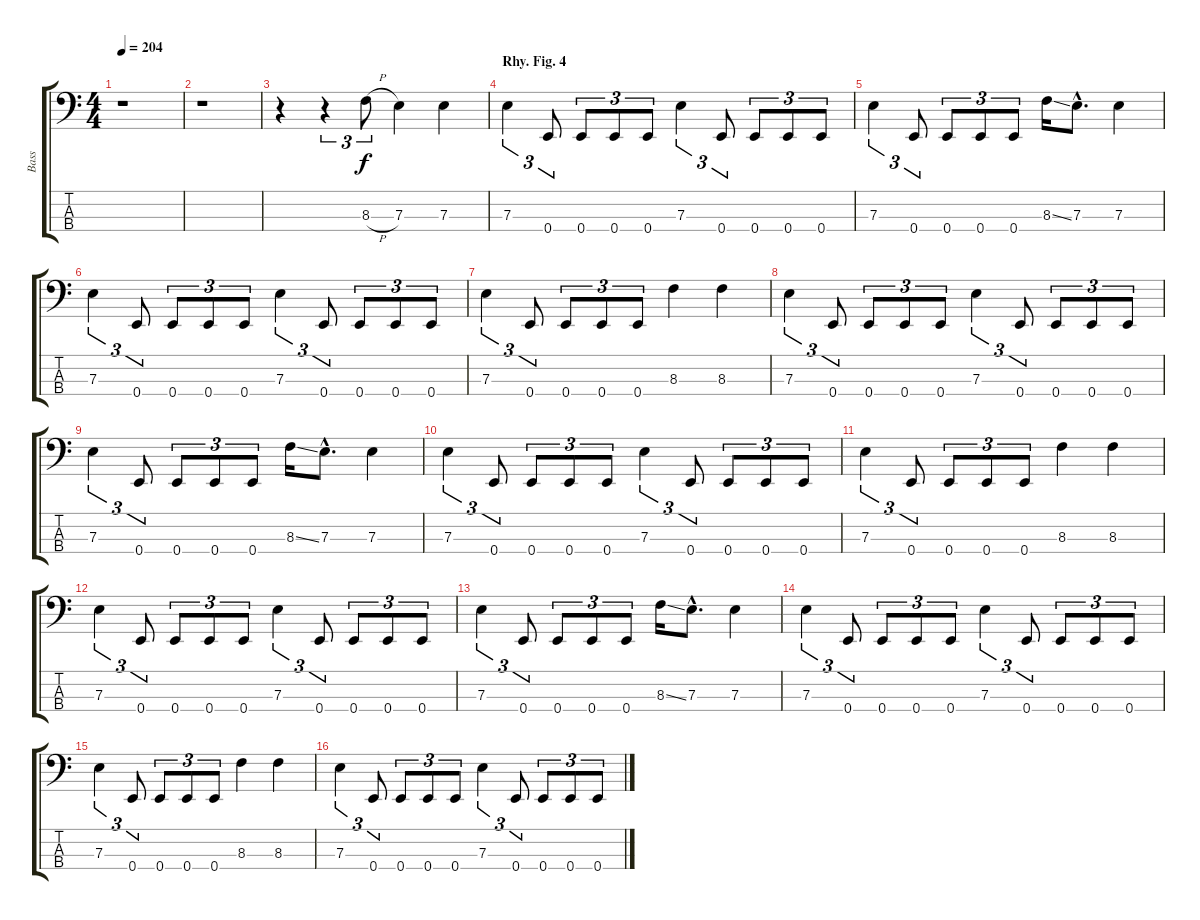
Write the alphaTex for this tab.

\track ("Bass" "Bass") {instrument electricbassfinger}
\staff {score tabs}
\tuning (G2 D2 A1 E1) {hide}
\ts (4 4)
\tempo 204
\clef f4
\ks c
r.1{dy f} |
r.1 |
r.4 r.4{tu (3 2)} 8.3{h}.8{tu (3 2)} 7.3.4 7.3.4 |
\section ("" "Rhy. Fig. 4")
7.3.4{tu (3 2)} 0.4.8{tu (3 2)} 0.4.8{tu (3 2)} 0.4.8{tu (3 2)} 0.4.8{tu (3 2)} 7.3.4{tu (3 2)} 0.4.8{tu (3 2)} 0.4.8{tu (3 2)} 0.4.8{tu (3 2)} 0.4.8{tu (3 2)} |
7.3.4{tu (3 2)} 0.4.8{tu (3 2)} 0.4.8{tu (3 2)} 0.4.8{tu (3 2)} 0.4.8{tu (3 2)} 8.3{ss}.16 7.3{hac}.8{d} 7.3.4 |
7.3.4{tu (3 2)} 0.4.8{tu (3 2)} 0.4.8{tu (3 2)} 0.4.8{tu (3 2)} 0.4.8{tu (3 2)} 7.3.4{tu (3 2)} 0.4.8{tu (3 2)} 0.4.8{tu (3 2)} 0.4.8{tu (3 2)} 0.4.8{tu (3 2)} |
7.3.4{tu (3 2)} 0.4.8{tu (3 2)} 0.4.8{tu (3 2)} 0.4.8{tu (3 2)} 0.4.8{tu (3 2)} 8.3.4 8.3.4 |
7.3.4{tu (3 2)} 0.4.8{tu (3 2)} 0.4.8{tu (3 2)} 0.4.8{tu (3 2)} 0.4.8{tu (3 2)} 7.3.4{tu (3 2)} 0.4.8{tu (3 2)} 0.4.8{tu (3 2)} 0.4.8{tu (3 2)} 0.4.8{tu (3 2)} |
7.3.4{tu (3 2)} 0.4.8{tu (3 2)} 0.4.8{tu (3 2)} 0.4.8{tu (3 2)} 0.4.8{tu (3 2)} 8.3{ss}.16 7.3{hac}.8{d} 7.3.4 |
7.3.4{tu (3 2)} 0.4.8{tu (3 2)} 0.4.8{tu (3 2)} 0.4.8{tu (3 2)} 0.4.8{tu (3 2)} 7.3.4{tu (3 2)} 0.4.8{tu (3 2)} 0.4.8{tu (3 2)} 0.4.8{tu (3 2)} 0.4.8{tu (3 2)} |
7.3.4{tu (3 2)} 0.4.8{tu (3 2)} 0.4.8{tu (3 2)} 0.4.8{tu (3 2)} 0.4.8{tu (3 2)} 8.3.4 8.3.4 |
7.3.4{tu (3 2)} 0.4.8{tu (3 2)} 0.4.8{tu (3 2)} 0.4.8{tu (3 2)} 0.4.8{tu (3 2)} 7.3.4{tu (3 2)} 0.4.8{tu (3 2)} 0.4.8{tu (3 2)} 0.4.8{tu (3 2)} 0.4.8{tu (3 2)} |
7.3.4{tu (3 2)} 0.4.8{tu (3 2)} 0.4.8{tu (3 2)} 0.4.8{tu (3 2)} 0.4.8{tu (3 2)} 8.3{ss}.16 7.3{hac}.8{d} 7.3.4 |
7.3.4{tu (3 2)} 0.4.8{tu (3 2)} 0.4.8{tu (3 2)} 0.4.8{tu (3 2)} 0.4.8{tu (3 2)} 7.3.4{tu (3 2)} 0.4.8{tu (3 2)} 0.4.8{tu (3 2)} 0.4.8{tu (3 2)} 0.4.8{tu (3 2)} |
7.3.4{tu (3 2)} 0.4.8{tu (3 2)} 0.4.8{tu (3 2)} 0.4.8{tu (3 2)} 0.4.8{tu (3 2)} 8.3.4 8.3.4 |
7.3.4{tu (3 2)} 0.4.8{tu (3 2)} 0.4.8{tu (3 2)} 0.4.8{tu (3 2)} 0.4.8{tu (3 2)} 7.3.4{tu (3 2)} 0.4.8{tu (3 2)} 0.4.8{tu (3 2)} 0.4.8{tu (3 2)} 0.4.8{tu (3 2)}
